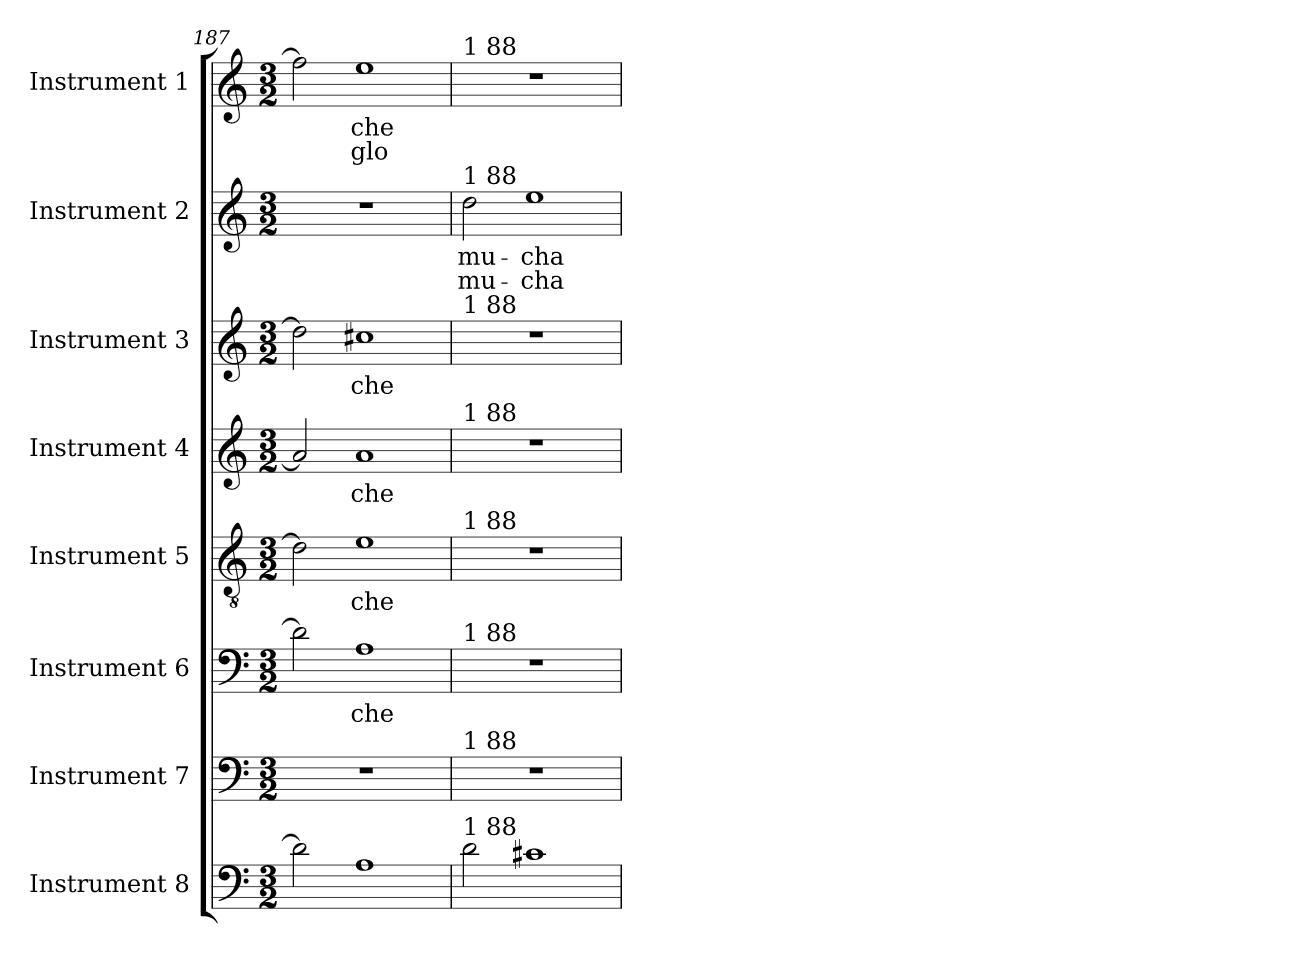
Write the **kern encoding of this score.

**kern	**kern	**kern	**text	**kern	**text	**kern	**text	**kern	**text	**kern	**text	**text	**kern	**text	**text
*part8	*part7	*part6	*part6	*part5	*part5	*part4	*part4	*part3	*part3	*part2	*part2	*part2	*part1	*part1	*part1
*staff8	*staff7	*staff6	*staff6	*staff5	*staff5	*staff4	*staff4	*staff3	*staff3	*staff2	*staff2	*staff2	*staff1	*staff1	*staff1
*I"Instrument 8	*I"Instrument 7	*I"Instrument 6	*	*I"Instrument 5	*	*I"Instrument 4	*	*I"Instrument 3	*	*I"Instrument 2	*	*	*I"Instrument 1	*	*
*clefF4	*clefF4	*clefF4	*	*clefGv2	*	*clefG2	*	*clefG2	*	*clefG2	*	*	*clefG2	*	*
*k[]	*k[]	*k[]	*	*k[]	*	*k[]	*	*k[]	*	*k[]	*	*	*k[]	*	*
*C:	*C:	*C:	*	*C:	*	*C:	*	*C:	*	*C:	*	*	*C:	*	*
*M3/2	*M3/2	*M3/2	*	*M3/2	*	*M3/2	*	*M3/2	*	*M3/2	*	*	*M3/2	*	*
=187	=187	=187	=187	=187	=187	=187	=187	=187	=187	=187	=187	=187	=187	=187	=187
!	!	!	!LO:LY:b:rj	!	!LO:LY:b:rj	!	!LO:LY:b:rj	!	!LO:LY:b:rj	!	!	!	!	!LO:LY:b:cj	!LO:LY:b:cj
2d\]	1.r	2d\]	--	2d\]	--	2a/]	--	2dd\]	--	1.r	.	.	2ff\]	--	-
!	!	!	!LO:LY:b:rj	!	!LO:LY:b:rj	!	!LO:LY:b:rj	!	!LO:LY:b:rj	!	!	!	!	!LO:LY:b:cj	!LO:LY:b:cj
1A	.	1A	-che	1e	-che	1a	-che	1cc#X	-che	.	.	.	1ee	che	glo
!!LO:PB:g=z
=188	=188	=188	=188	=188	=188	=188	=188	=188	=188	=188	=188	=188	=188	=188	=188
!	!	!	!	!	!	!	!	!	!	!	!	!	!LO:TX:a:t=1 88	!	!
!	!	!	!	!	!	!	!	!	!	!LO:TX:a:t=1 88	!	!	!	!	!
!	!	!	!	!	!	!	!	!LO:TX:a:t=1 88	!	!	!	!	!	!	!
!	!	!	!	!	!	!LO:TX:a:t=1 88	!	!	!	!	!	!	!	!	!
!	!	!	!	!LO:TX:a:t=1 88	!	!	!	!	!	!	!	!	!	!	!
!	!	!LO:TX:a:t=1 88	!	!	!	!	!	!	!	!	!	!	!	!	!
!	!LO:TX:a:t=1 88	!	!	!	!	!	!	!	!	!	!	!	!	!	!
!LO:TX:a:t=1 88	!	!	!	!	!	!	!	!	!	!	!	!	!	!	!
!	!	!	!	!	!	!	!	!	!	!	!LO:LY:b:rj	!LO:LY:b:rj	!	!	!
2d\	1.r	1.r	.	1.r	.	1.r	.	1.r	.	2dd\	mu-	-mu-	1.r	.	.
!	!	!	!	!	!	!	!	!	!	!	!LO:LY:b:rj	!LO:LY:b:rj	!	!	!
1c#X	.	.	.	.	.	.	.	.	.	1ee	-cha	cha	.	.	.
=	=	=	=	=	=	=	=	=	=	=	=	=	=	=	=
*-	*-	*-	*-	*-	*-	*-	*-	*-	*-	*-	*-	*-	*-	*-	*-
